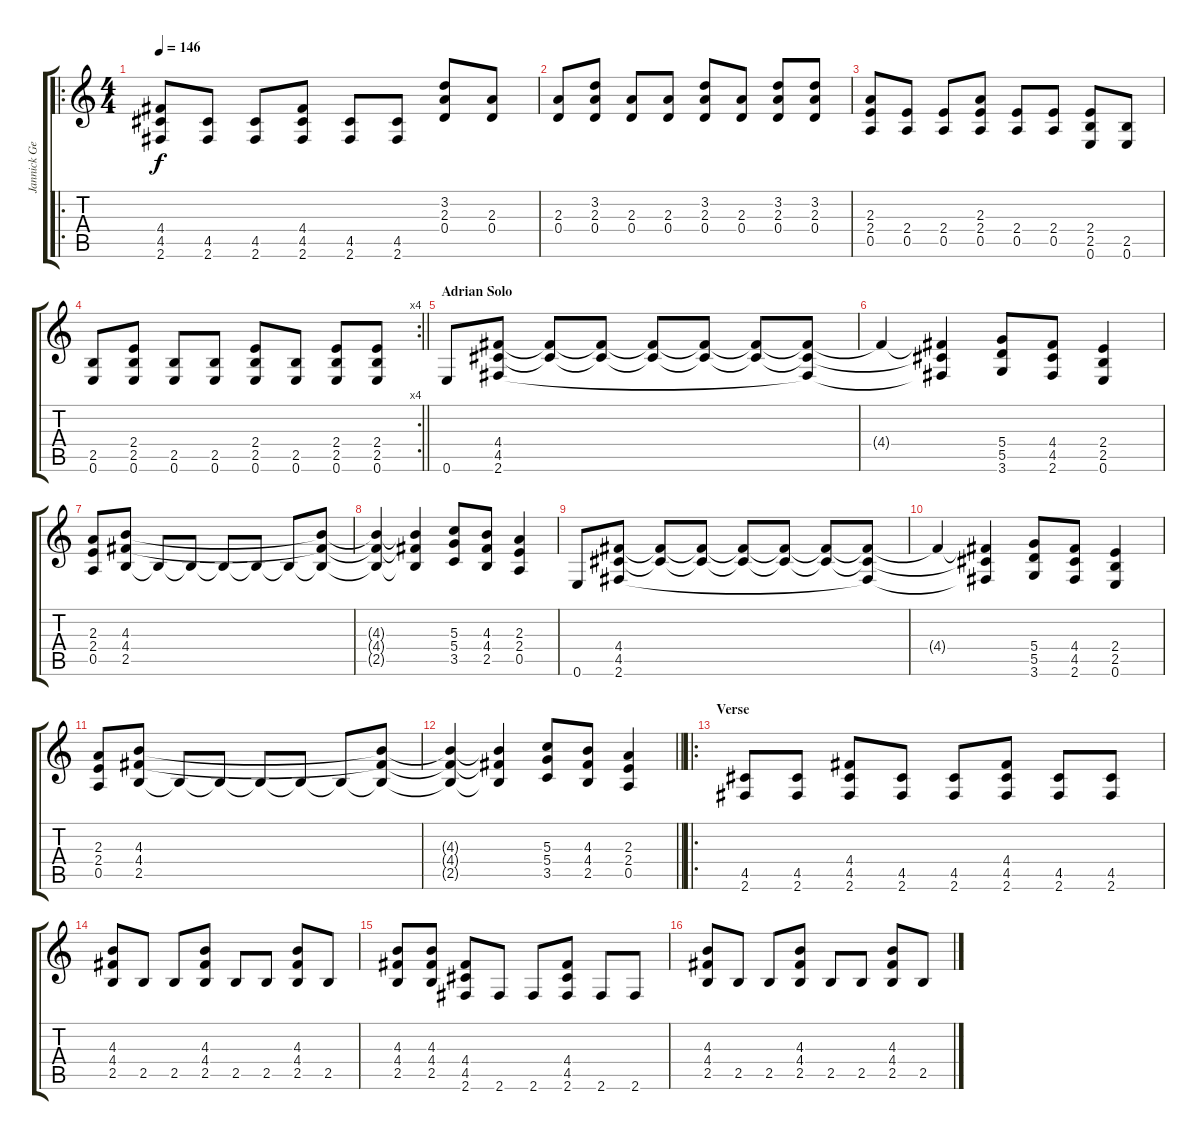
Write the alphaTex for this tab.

\track ("Jannick Gers" "Jannick Ge") {instrument distortionguitar}
\staff {score tabs}
\tuning (E4 B3 G3 D3 A2 E2) {hide}
\ro
\ts (4 4)
\tempo 146
\clef g2
\ks c
(4.4 4.5 2.6).8{dy f} (4.5 2.6).8 (4.5 2.6).8 (4.4 4.5 2.6).8 (4.5 2.6).8 (4.5 2.6).8 (3.2 2.3 0.4).8 (2.3 0.4).8 |
(2.3 0.4).8 (3.2 2.3 0.4).8 (2.3 0.4).8 (2.3 0.4).8 (3.2 2.3 0.4).8 (2.3 0.4).8 (3.2 2.3 0.4).8 (3.2 2.3 0.4).8 |
(2.3 2.4 0.5).8 (2.4 0.5).8 (2.4 0.5).8 (2.3 2.4 0.5).8 (2.4 0.5).8 (2.4 0.5).8 (2.4 2.5 0.6).8 (2.5 0.6).8 |
\rc 4
\barLineRight lightlight
(2.5 0.6).8 (2.4 2.5 0.6).8 (2.5 0.6).8 (2.5 0.6).8 (2.4 2.5 0.6).8 (2.5 0.6).8 (2.4 2.5 0.6).8 (2.4 2.5 0.6).8 |
\section ("" "Adrian Solo")
0.6.8 (4.4 4.5 2.6).8 (4.4{t} 4.5{t}).8 (4.4{t} 4.5{t}).8 (4.4{t} 4.5{t}).8 (4.4{t} 4.5{t}).8 (4.4{t} 4.5{t}).8 (4.4{t} 4.5{t} 2.6{t}).8 |
4.4{t}.4 (4.4{t} 4.5{t} 2.6{t}).4 (5.4 5.5 3.6).8 (4.4 4.5 2.6).8 (2.4 2.5 0.6).4 |
(2.3 2.4 0.5).8 (4.3 4.4 2.5).8 2.5{t}.8 2.5{t}.8 2.5{t}.8 2.5{t}.8 2.5{t}.8 (4.3{t} 4.4{t} 2.5{t}).8 |
(4.3{t} 4.4{t} 2.5{t}).4 (4.3{t} 4.4{t} 2.5{t}).4 (5.3 5.4 3.5).8 (4.3 4.4 2.5).8 (2.3 2.4 0.5).4 |
0.6.8 (4.4 4.5 2.6).8 (4.4{t} 4.5{t}).8 (4.4{t} 4.5{t}).8 (4.4{t} 4.5{t}).8 (4.4{t} 4.5{t}).8 (4.4{t} 4.5{t}).8 (4.4{t} 4.5{t} 2.6{t}).8 |
4.4{t}.4 (4.4{t} 4.5{t} 2.6{t}).4 (5.4 5.5 3.6).8 (4.4 4.5 2.6).8 (2.4 2.5 0.6).4 |
(2.3 2.4 0.5).8 (4.3 4.4 2.5).8 2.5{t}.8 2.5{t}.8 2.5{t}.8 2.5{t}.8 2.5{t}.8 (4.3{t} 4.4{t} 2.5{t}).8 |
\barLineRight lightlight
(4.3{t} 4.4{t} 2.5{t}).4 (4.3{t} 4.4{t} 2.5{t}).4 (5.3 5.4 3.5).8 (4.3 4.4 2.5).8 (2.3 2.4 0.5).4 |
\ro
\section ("" "Verse")
(4.5 2.6).8 (4.5 2.6).8 (4.4 4.5 2.6).8 (4.5 2.6).8 (4.5 2.6).8 (4.4 4.5 2.6).8 (4.5 2.6).8 (4.5 2.6).8 |
(4.3 4.4 2.5).8 2.5.8 2.5.8 (4.3 4.4 2.5).8 2.5.8 2.5.8 (4.3 4.4 2.5).8 2.5.8 |
(4.3 4.4 2.5).8 (4.3 4.4 2.5).8 (4.4 4.5 2.6).8 2.6.8 2.6.8 (4.4 4.5 2.6).8 2.6.8 2.6.8 |
(4.3 4.4 2.5).8 2.5.8 2.5.8 (4.3 4.4 2.5).8 2.5.8 2.5.8 (4.3 4.4 2.5).8 2.5.8
